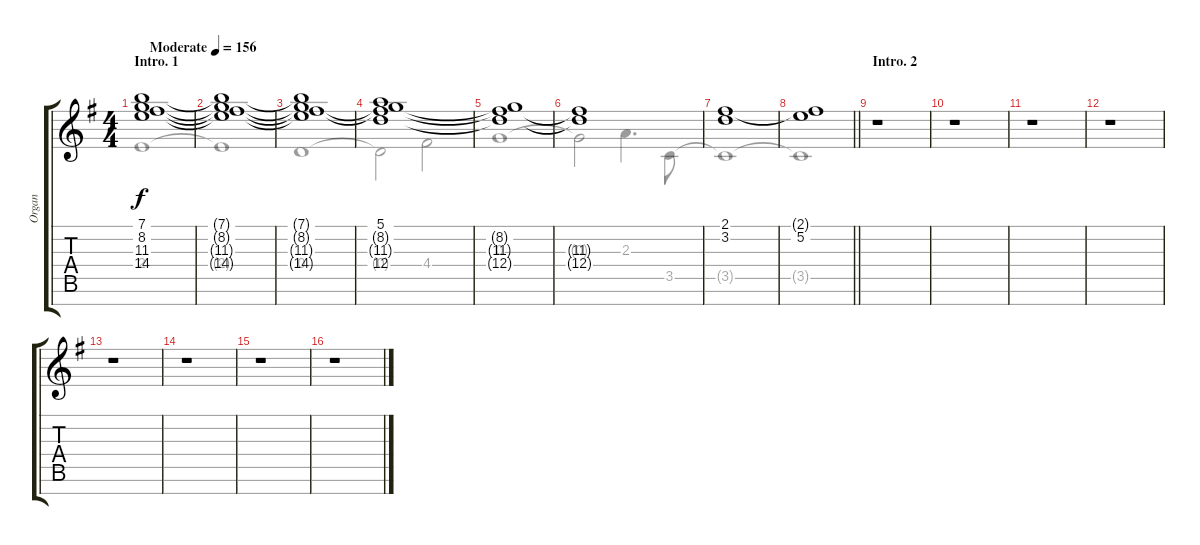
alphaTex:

\track ("Organ" "Organ") {instrument drawbarorgan}
\staff {score tabs}
\tuning (E5 B4 G4 D4 A3 E3 B2) {hide}
\voice
\ts (4 4)
\section ("" "Intro. 1")
\tempo (156 "Moderate")
\clef g2
\ks g
(7.1 8.2 11.3 14.4).1{dy f instrument drawbarorgan} |
(7.1{t} 8.2{t} 11.3{t} 14.4{t}).1 |
(7.1{t} 8.2{t} 11.3{t} 14.4{t}).1 |
(5.1 8.2{t} 11.3{t} 12.4).1 |
(8.2{t} 11.3{t} 12.4{t}).1 |
(11.3{t} 12.4{t}).1 |
(2.1 3.2).1 |
\barLineRight lightlight
(2.1{t} 5.2).1 |
\section ("" "Intro. 2")
r.1 |
r.1 |
r.1 |
r.1 |
r.1 |
r.1 |
r.1 |
r.1
\voice
\clef g2
\ottava regular
\simile none
\ks g
2.4.1{dy f} |
2.4{t}.1 |
0.4.1 |
0.4{t}.2 4.4.2 |
0.3.1 |
0.3{t}.2 2.3.4{d} 3.5.8 |
3.5{t}.1 |
\barLineRight lightlight
3.5{t}.1 |
|
|
|
|
|
|
|
